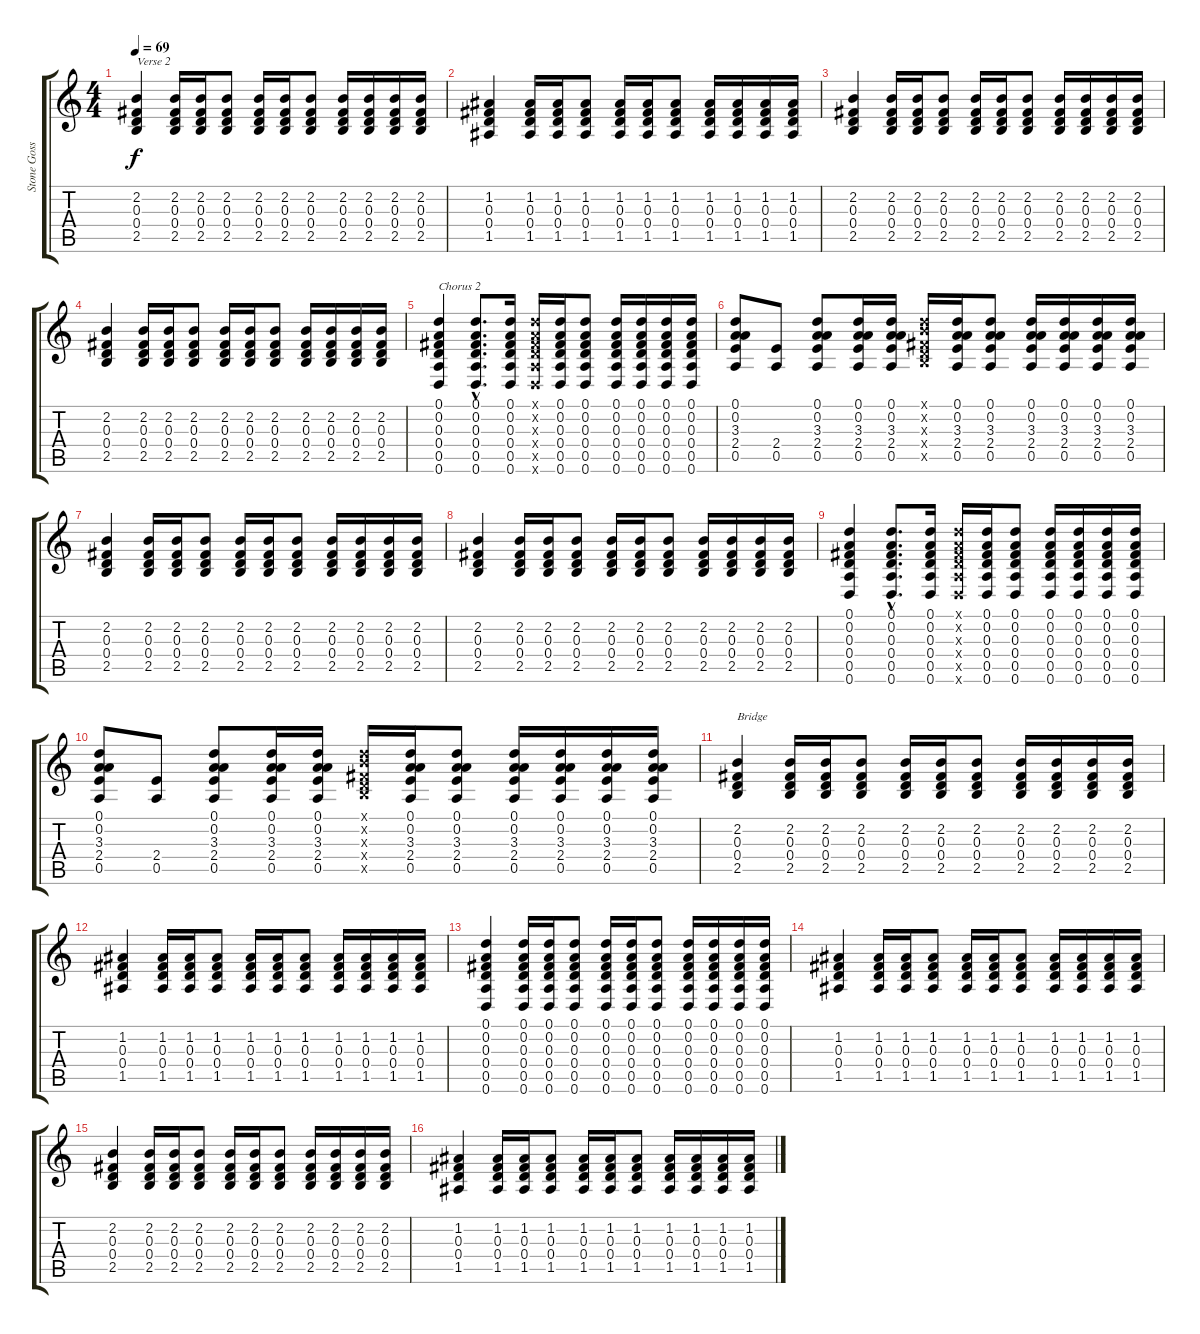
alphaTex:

\track ("Stone Gossard" "Stone Goss") {instrument acousticguitarsteel}
\staff {score tabs}
\tuning (D4 A3 Gb3 D3 A2 D2) {hide}
\ts (4 4)
\tempo 69
\clef g2
\ks c
(2.2 0.3 0.4 2.5).4{txt "Verse 2" dy f} (2.2 0.3 0.4 2.5).16 (2.2 0.3 0.4 2.5).16 (2.2 0.3 0.4 2.5).8 (2.2 0.3 0.4 2.5).16 (2.2 0.3 0.4 2.5).16 (2.2 0.3 0.4 2.5).8 (2.2 0.3 0.4 2.5).16 (2.2 0.3 0.4 2.5).16 (2.2 0.3 0.4 2.5).16 (2.2 0.3 0.4 2.5).16 |
(1.2 0.3 0.4 1.5).4 (1.2 0.3 0.4 1.5).16 (1.2 0.3 0.4 1.5).16 (1.2 0.3 0.4 1.5).8 (1.2 0.3 0.4 1.5).16 (1.2 0.3 0.4 1.5).16 (1.2 0.3 0.4 1.5).8 (1.2 0.3 0.4 1.5).16 (1.2 0.3 0.4 1.5).16 (1.2 0.3 0.4 1.5).16 (1.2 0.3 0.4 1.5).16 |
(2.2 0.3 0.4 2.5).4 (2.2 0.3 0.4 2.5).16 (2.2 0.3 0.4 2.5).16 (2.2 0.3 0.4 2.5).8 (2.2 0.3 0.4 2.5).16 (2.2 0.3 0.4 2.5).16 (2.2 0.3 0.4 2.5).8 (2.2 0.3 0.4 2.5).16 (2.2 0.3 0.4 2.5).16 (2.2 0.3 0.4 2.5).16 (2.2 0.3 0.4 2.5).16 |
(2.2 0.3 0.4 2.5).4 (2.2 0.3 0.4 2.5).16 (2.2 0.3 0.4 2.5).16 (2.2 0.3 0.4 2.5).8 (2.2 0.3 0.4 2.5).16 (2.2 0.3 0.4 2.5).16 (2.2 0.3 0.4 2.5).8 (2.2 0.3 0.4 2.5).16 (2.2 0.3 0.4 2.5).16 (2.2 0.3 0.4 2.5).16 (2.2 0.3 0.4 2.5).16 |
(0.1 0.2 0.3 0.4 0.5 0.6).4{txt "Chorus 2"} (0.1{hac} 0.2{hac} 0.3{hac} 0.4{hac} 0.5{hac} 0.6{hac}).8{d} (0.1 0.2 0.3 0.4 0.5 0.6).16 (0.1{x} 0.2{x} 0.3{x} 0.4{x} 0.5{x} 0.6{x}).16 (0.1 0.2 0.3 0.4 0.5 0.6).16 (0.1 0.2 0.3 0.4 0.5 0.6).8 (0.1 0.2 0.3 0.4 0.5 0.6).16 (0.1 0.2 0.3 0.4 0.5 0.6).16 (0.1 0.2 0.3 0.4 0.5 0.6).16 (0.1 0.2 0.3 0.4 0.5 0.6).16 |
(0.1 0.2 3.3 2.4 0.5).8 (2.4 0.5).8 (0.1 0.2 3.3 2.4 0.5).8 (0.1 0.2 3.3 2.4 0.5).16 (0.1 0.2 3.3 2.4 0.5).16 (0.1{x} 2.2{x} 0.3{x} 0.4{x} 2.5{x}).16 (0.1 0.2 3.3 2.4 0.5).16 (0.1 0.2 3.3 2.4 0.5).8 (0.1 0.2 3.3 2.4 0.5).16 (0.1 0.2 3.3 2.4 0.5).16 (0.1 0.2 3.3 2.4 0.5).16 (0.1 0.2 3.3 2.4 0.5).16 |
(2.2 0.3 0.4 2.5).4 (2.2 0.3 0.4 2.5).16 (2.2 0.3 0.4 2.5).16 (2.2 0.3 0.4 2.5).8 (2.2 0.3 0.4 2.5).16 (2.2 0.3 0.4 2.5).16 (2.2 0.3 0.4 2.5).8 (2.2 0.3 0.4 2.5).16 (2.2 0.3 0.4 2.5).16 (2.2 0.3 0.4 2.5).16 (2.2 0.3 0.4 2.5).16 |
(2.2 0.3 0.4 2.5).4 (2.2 0.3 0.4 2.5).16 (2.2 0.3 0.4 2.5).16 (2.2 0.3 0.4 2.5).8 (2.2 0.3 0.4 2.5).16 (2.2 0.3 0.4 2.5).16 (2.2 0.3 0.4 2.5).8 (2.2 0.3 0.4 2.5).16 (2.2 0.3 0.4 2.5).16 (2.2 0.3 0.4 2.5).16 (2.2 0.3 0.4 2.5).16 |
(0.1 0.2 0.3 0.4 0.5 0.6).4 (0.1{hac} 0.2{hac} 0.3{hac} 0.4{hac} 0.5{hac} 0.6{hac}).8{d} (0.1 0.2 0.3 0.4 0.5 0.6).16 (0.1{x} 0.2{x} 0.3{x} 0.4{x} 0.5{x} 0.6{x}).16 (0.1 0.2 0.3 0.4 0.5 0.6).16 (0.1 0.2 0.3 0.4 0.5 0.6).8 (0.1 0.2 0.3 0.4 0.5 0.6).16 (0.1 0.2 0.3 0.4 0.5 0.6).16 (0.1 0.2 0.3 0.4 0.5 0.6).16 (0.1 0.2 0.3 0.4 0.5 0.6).16 |
(0.1 0.2 3.3 2.4 0.5).8 (2.4 0.5).8 (0.1 0.2 3.3 2.4 0.5).8 (0.1 0.2 3.3 2.4 0.5).16 (0.1 0.2 3.3 2.4 0.5).16 (0.1{x} 2.2{x} 0.3{x} 0.4{x} 2.5{x}).16 (0.1 0.2 3.3 2.4 0.5).16 (0.1 0.2 3.3 2.4 0.5).8 (0.1 0.2 3.3 2.4 0.5).16 (0.1 0.2 3.3 2.4 0.5).16 (0.1 0.2 3.3 2.4 0.5).16 (0.1 0.2 3.3 2.4 0.5).16 |
(2.2 0.3 0.4 2.5).4{txt "Bridge"} (2.2 0.3 0.4 2.5).16 (2.2 0.3 0.4 2.5).16 (2.2 0.3 0.4 2.5).8 (2.2 0.3 0.4 2.5).16 (2.2 0.3 0.4 2.5).16 (2.2 0.3 0.4 2.5).8 (2.2 0.3 0.4 2.5).16 (2.2 0.3 0.4 2.5).16 (2.2 0.3 0.4 2.5).16 (2.2 0.3 0.4 2.5).16 |
(1.2 0.3 0.4 1.5).4 (1.2 0.3 0.4 1.5).16 (1.2 0.3 0.4 1.5).16 (1.2 0.3 0.4 1.5).8 (1.2 0.3 0.4 1.5).16 (1.2 0.3 0.4 1.5).16 (1.2 0.3 0.4 1.5).8 (1.2 0.3 0.4 1.5).16 (1.2 0.3 0.4 1.5).16 (1.2 0.3 0.4 1.5).16 (1.2 0.3 0.4 1.5).16 |
(0.1 0.2 0.3 0.4 0.5 0.6).4 (0.1 0.2 0.3 0.4 0.5 0.6).16 (0.1 0.2 0.3 0.4 0.5 0.6).16 (0.1 0.2 0.3 0.4 0.5 0.6).8 (0.1 0.2 0.3 0.4 0.5 0.6).16 (0.1 0.2 0.3 0.4 0.5 0.6).16 (0.1 0.2 0.3 0.4 0.5 0.6).8 (0.1 0.2 0.3 0.4 0.5 0.6).16 (0.1 0.2 0.3 0.4 0.5 0.6).16 (0.1 0.2 0.3 0.4 0.5 0.6).16 (0.1 0.2 0.3 0.4 0.5 0.6).16 |
(1.2 0.3 0.4 1.5).4 (1.2 0.3 0.4 1.5).16 (1.2 0.3 0.4 1.5).16 (1.2 0.3 0.4 1.5).8 (1.2 0.3 0.4 1.5).16 (1.2 0.3 0.4 1.5).16 (1.2 0.3 0.4 1.5).8 (1.2 0.3 0.4 1.5).16 (1.2 0.3 0.4 1.5).16 (1.2 0.3 0.4 1.5).16 (1.2 0.3 0.4 1.5).16 |
(2.2 0.3 0.4 2.5).4 (2.2 0.3 0.4 2.5).16 (2.2 0.3 0.4 2.5).16 (2.2 0.3 0.4 2.5).8 (2.2 0.3 0.4 2.5).16 (2.2 0.3 0.4 2.5).16 (2.2 0.3 0.4 2.5).8 (2.2 0.3 0.4 2.5).16 (2.2 0.3 0.4 2.5).16 (2.2 0.3 0.4 2.5).16 (2.2 0.3 0.4 2.5).16 |
(1.2 0.3 0.4 1.5).4 (1.2 0.3 0.4 1.5).16 (1.2 0.3 0.4 1.5).16 (1.2 0.3 0.4 1.5).8 (1.2 0.3 0.4 1.5).16 (1.2 0.3 0.4 1.5).16 (1.2 0.3 0.4 1.5).8 (1.2 0.3 0.4 1.5).16 (1.2 0.3 0.4 1.5).16 (1.2 0.3 0.4 1.5).16 (1.2 0.3 0.4 1.5).16
